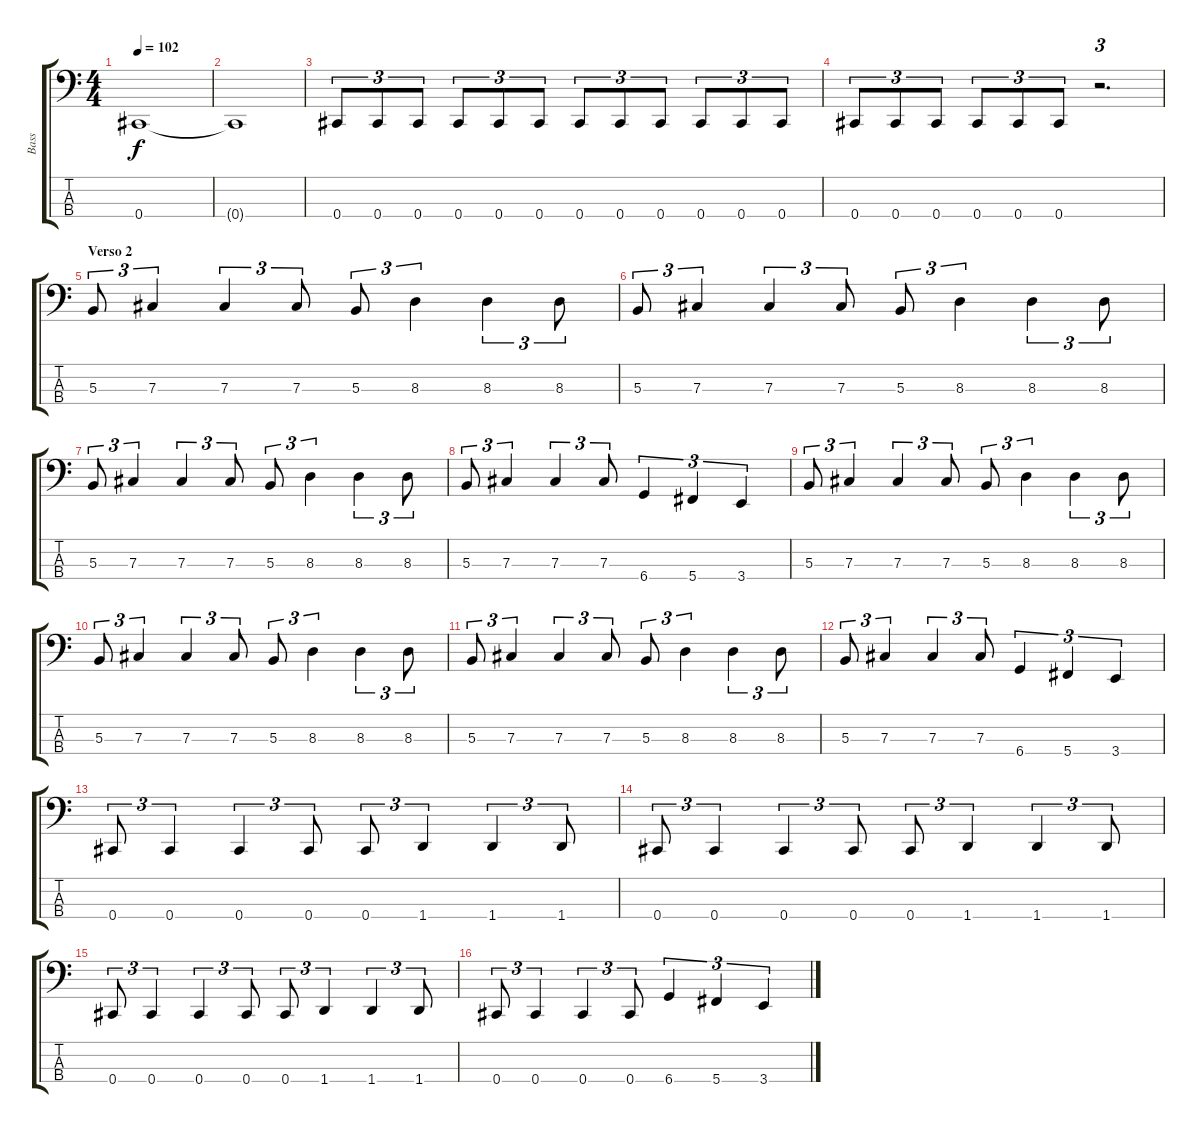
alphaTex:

\track ("Bass" "Bass") {instrument electricbassfinger}
\staff {score tabs}
\tuning (E2 B1 Gb1 Db1) {hide}
\ts (4 4)
\tempo 102
\clef f4
\ks c
0.4{t}.1{dy f} |
0.4{t}.1 |
0.4.8{tu (3 2)} 0.4.8{tu (3 2)} 0.4.8{tu (3 2)} 0.4.8{tu (3 2)} 0.4.8{tu (3 2)} 0.4.8{tu (3 2)} 0.4.8{tu (3 2)} 0.4.8{tu (3 2)} 0.4.8{tu (3 2)} 0.4.8{tu (3 2)} 0.4.8{tu (3 2)} 0.4.8{tu (3 2)} |
0.4.8{tu (3 2)} 0.4.8{tu (3 2)} 0.4.8{tu (3 2)} 0.4.8{tu (3 2)} 0.4.8{tu (3 2)} 0.4.8{tu (3 2)} r.2{d tu (3 2)} |
\section ("" "Verso 2")
5.3.8{tu (3 2)} 7.3.4{tu (3 2)} 7.3.4{tu (3 2)} 7.3.8{tu (3 2)} 5.3.8{tu (3 2)} 8.3.4{tu (3 2)} 8.3.4{tu (3 2)} 8.3.8{tu (3 2)} |
5.3.8{tu (3 2)} 7.3.4{tu (3 2)} 7.3.4{tu (3 2)} 7.3.8{tu (3 2)} 5.3.8{tu (3 2)} 8.3.4{tu (3 2)} 8.3.4{tu (3 2)} 8.3.8{tu (3 2)} |
5.3.8{tu (3 2)} 7.3.4{tu (3 2)} 7.3.4{tu (3 2)} 7.3.8{tu (3 2)} 5.3.8{tu (3 2)} 8.3.4{tu (3 2)} 8.3.4{tu (3 2)} 8.3.8{tu (3 2)} |
5.3.8{tu (3 2)} 7.3.4{tu (3 2)} 7.3.4{tu (3 2)} 7.3.8{tu (3 2)} 6.4.4{tu (3 2)} 5.4.4{tu (3 2)} 3.4.4{tu (3 2)} |
5.3.8{tu (3 2)} 7.3.4{tu (3 2)} 7.3.4{tu (3 2)} 7.3.8{tu (3 2)} 5.3.8{tu (3 2)} 8.3.4{tu (3 2)} 8.3.4{tu (3 2)} 8.3.8{tu (3 2)} |
5.3.8{tu (3 2)} 7.3.4{tu (3 2)} 7.3.4{tu (3 2)} 7.3.8{tu (3 2)} 5.3.8{tu (3 2)} 8.3.4{tu (3 2)} 8.3.4{tu (3 2)} 8.3.8{tu (3 2)} |
5.3.8{tu (3 2)} 7.3.4{tu (3 2)} 7.3.4{tu (3 2)} 7.3.8{tu (3 2)} 5.3.8{tu (3 2)} 8.3.4{tu (3 2)} 8.3.4{tu (3 2)} 8.3.8{tu (3 2)} |
5.3.8{tu (3 2)} 7.3.4{tu (3 2)} 7.3.4{tu (3 2)} 7.3.8{tu (3 2)} 6.4.4{tu (3 2)} 5.4.4{tu (3 2)} 3.4.4{tu (3 2)} |
0.4.8{tu (3 2)} 0.4.4{tu (3 2)} 0.4.4{tu (3 2)} 0.4.8{tu (3 2)} 0.4.8{tu (3 2)} 1.4.4{tu (3 2)} 1.4.4{tu (3 2)} 1.4.8{tu (3 2)} |
0.4.8{tu (3 2)} 0.4.4{tu (3 2)} 0.4.4{tu (3 2)} 0.4.8{tu (3 2)} 0.4.8{tu (3 2)} 1.4.4{tu (3 2)} 1.4.4{tu (3 2)} 1.4.8{tu (3 2)} |
0.4.8{tu (3 2)} 0.4.4{tu (3 2)} 0.4.4{tu (3 2)} 0.4.8{tu (3 2)} 0.4.8{tu (3 2)} 1.4.4{tu (3 2)} 1.4.4{tu (3 2)} 1.4.8{tu (3 2)} |
0.4.8{tu (3 2)} 0.4.4{tu (3 2)} 0.4.4{tu (3 2)} 0.4.8{tu (3 2)} 6.4.4{tu (3 2)} 5.4.4{tu (3 2)} 3.4.4{tu (3 2)}
